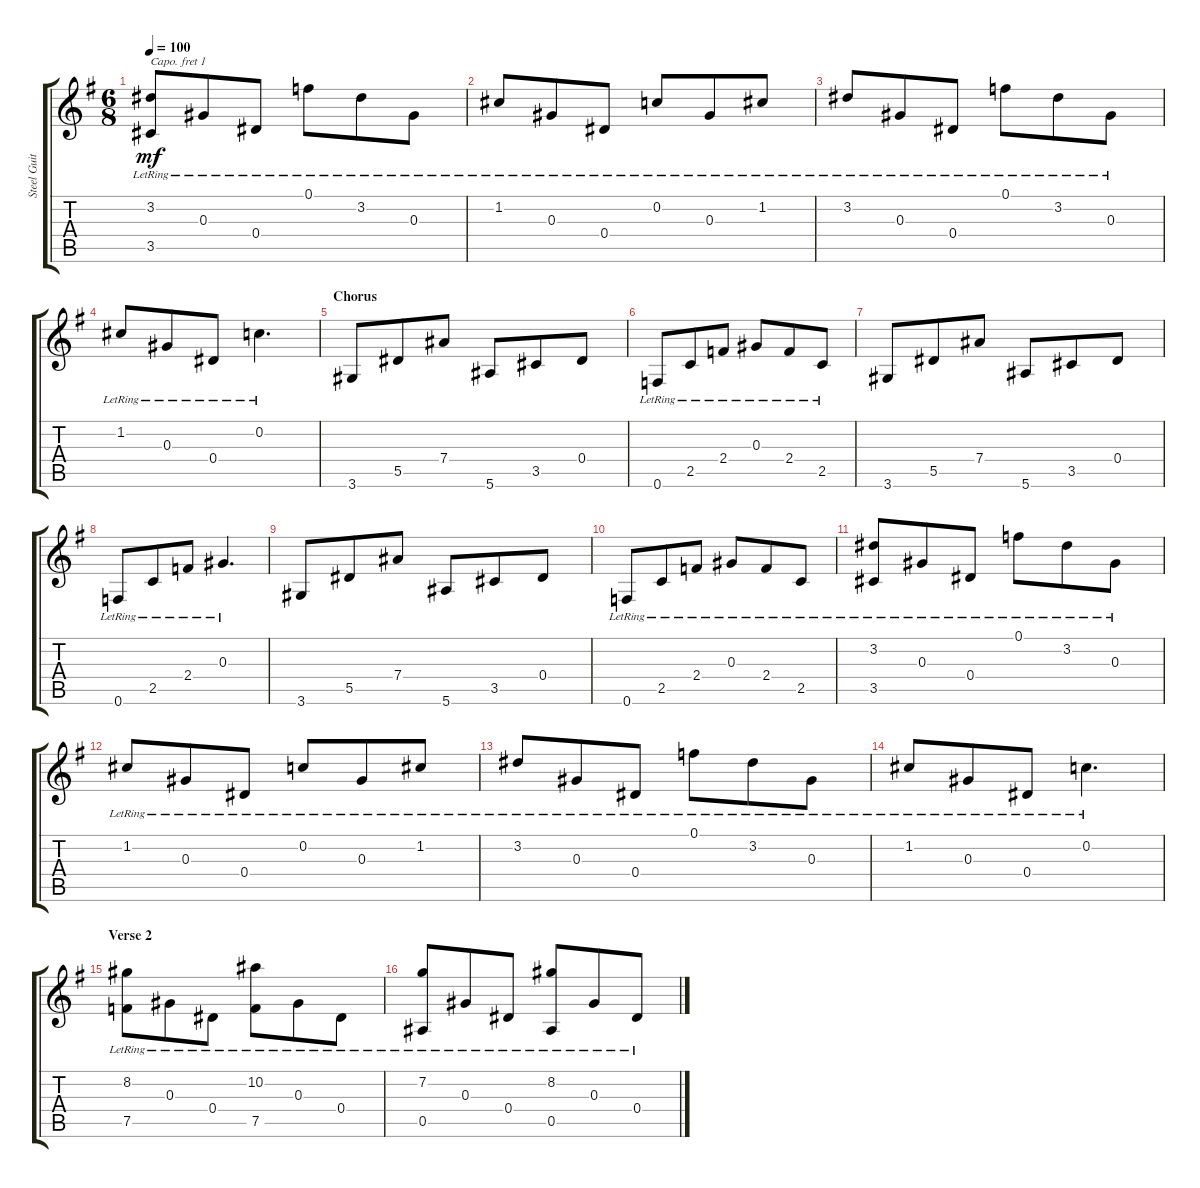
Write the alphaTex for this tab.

\track ("Steel Guitar" "Steel Guit") {instrument acousticguitarsteel}
\staff {score tabs}
\capo 1
\tuning (E4 B3 G3 D3 A2 E2) {hide}
\ts (6 8)
\tempo 100
\clef g2
\ks eminor
(3.2{lr} 3.5{lr}).8{dy mf} 0.3{lr}.8 0.4{lr}.8 0.1{lr}.8 3.2{lr}.8 0.3{lr}.8 |
1.2{lr}.8 0.3{lr}.8 0.4{lr}.8 0.2{lr}.8 0.3{lr}.8 1.2{lr}.8 |
3.2{lr}.8 0.3{lr}.8 0.4{lr}.8 0.1{lr}.8 3.2{lr}.8 0.3{lr}.8 |
1.2{lr}.8 0.3{lr}.8 0.4{lr}.8 0.2{lr}.4{d} |
\section ("" "Chorus")
3.6.8 5.5.8 7.4.8 5.6.8 3.5.8 0.4.8 |
0.6{lr}.8 2.5{lr}.8 2.4{lr}.8 0.3{lr}.8 2.4{lr}.8 2.5{lr}.8 |
3.6.8 5.5.8 7.4.8 5.6.8 3.5.8 0.4.8 |
0.6{lr}.8 2.5{lr}.8 2.4{lr}.8 0.3{lr}.4{d} |
3.6.8 5.5.8 7.4.8 5.6.8 3.5.8 0.4.8 |
0.6{lr}.8 2.5{lr}.8 2.4{lr}.8 0.3{lr}.8 2.4{lr}.8 2.5{lr}.8 |
(3.2{lr} 3.5{lr}).8 0.3{lr}.8 0.4{lr}.8 0.1{lr}.8 3.2{lr}.8 0.3{lr}.8 |
1.2{lr}.8 0.3{lr}.8 0.4{lr}.8 0.2{lr}.8 0.3{lr}.8 1.2{lr}.8 |
3.2{lr}.8 0.3{lr}.8 0.4{lr}.8 0.1{lr}.8 3.2{lr}.8 0.3{lr}.8 |
1.2{lr}.8 0.3{lr}.8 0.4{lr}.8 0.2{lr}.4{d} |
\section ("" "Verse 2")
(8.2{lr} 7.5{lr}).8 0.3{lr}.8 0.4{lr}.8 (10.2{lr} 7.5{lr}).8 0.3{lr}.8 0.4{lr}.8 |
(7.2{lr} 0.5{lr}).8 0.3{lr}.8 0.4{lr}.8 (8.2{lr} 0.5{lr}).8 0.3{lr}.8 0.4{lr}.8
